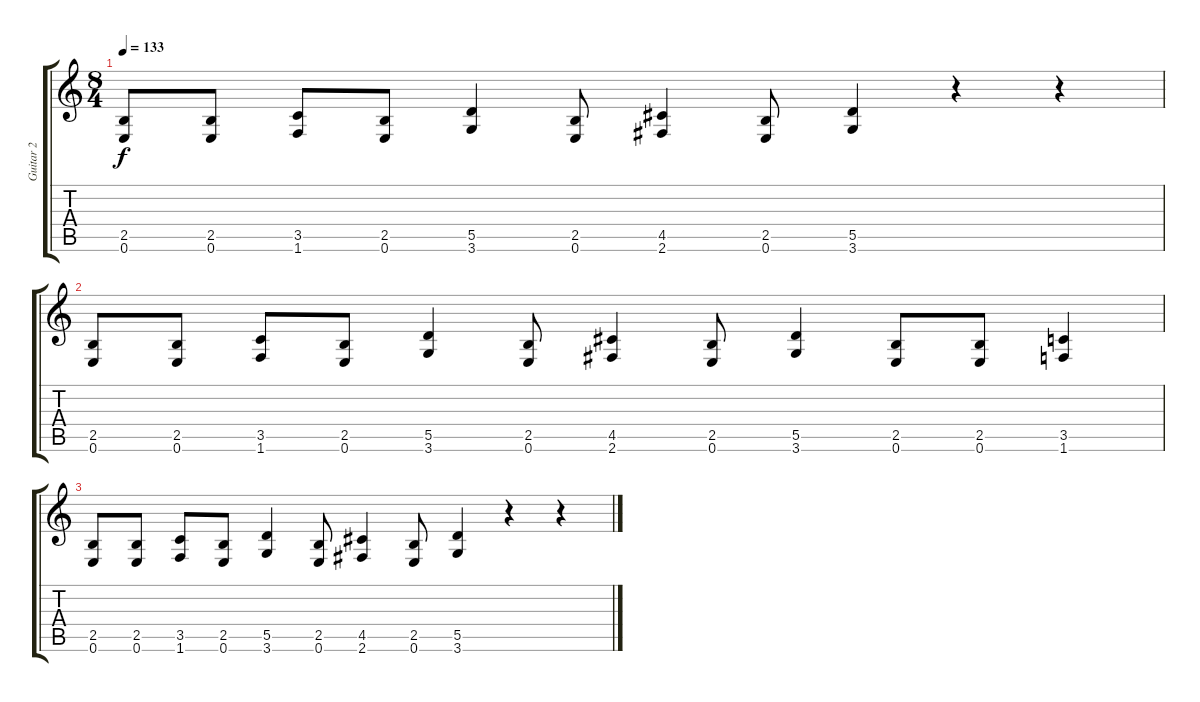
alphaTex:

\track ("Guitar 2" "Guitar 2") {instrument overdrivenguitar}
\staff {score tabs}
\tuning (E4 B3 G3 D3 A2 E2) {hide}
\ts (8 4)
\tempo 133
\clef g2
\ks c
(2.5 0.6).8{dy f} (2.5 0.6).8 (3.5 1.6).8 (2.5 0.6).8 (5.5 3.6).4 (2.5 0.6).8 (4.5 2.6).4 (2.5 0.6).8 (5.5 3.6).4 r.4 r.4 |
(2.5 0.6).8 (2.5 0.6).8 (3.5 1.6).8 (2.5 0.6).8 (5.5 3.6).4 (2.5 0.6).8 (4.5 2.6).4 (2.5 0.6).8 (5.5 3.6).4 (2.5 0.6).8 (2.5 0.6).8 (3.5 1.6).4 |
(2.5 0.6).8 (2.5 0.6).8 (3.5 1.6).8 (2.5 0.6).8 (5.5 3.6).4 (2.5 0.6).8 (4.5 2.6).4 (2.5 0.6).8 (5.5 3.6).4 r.4 r.4
